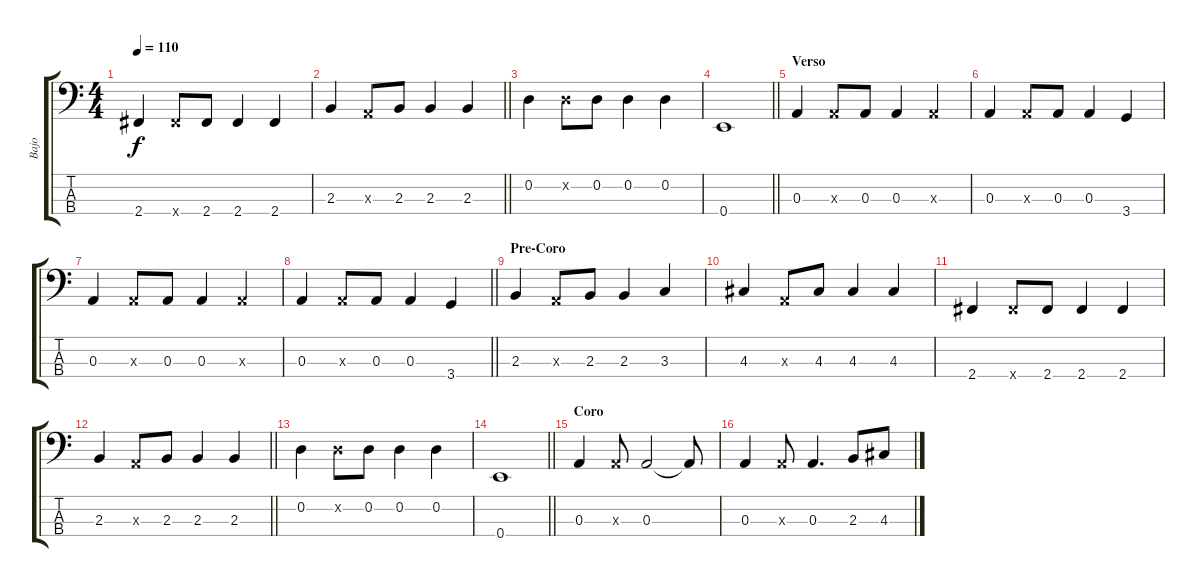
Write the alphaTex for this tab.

\track ("Bajo" "Bajo") {instrument electricbassfinger}
\staff {score tabs}
\tuning (G2 D2 A1 E1) {hide}
\ts (4 4)
\tempo 110
\clef f4
\ks c
2.4.4{dy f} 2.4{x}.8 2.4.8 2.4.4 2.4.4 |
\barLineRight lightlight
2.3.4 0.3{x}.8 2.3.8 2.3.4 2.3.4 |
0.2.4 0.2{x}.8 0.2.8 0.2.4 0.2.4 |
\barLineRight lightlight
0.4.1 |
\section ("" "Verso")
0.3.4 0.3{x}.8 0.3.8 0.3.4 0.3{x}.4 |
0.3.4 0.3{x}.8 0.3.8 0.3.4 3.4.4 |
0.3.4 0.3{x}.8 0.3.8 0.3.4 0.3{x}.4 |
\barLineRight lightlight
0.3.4 0.3{x}.8 0.3.8 0.3.4 3.4.4 |
\section ("" "Pre-Coro")
2.3.4 0.3{x}.8 2.3.8 2.3.4 3.3.4 |
4.3.4 0.3{x}.8 4.3.8 4.3.4 4.3.4 |
2.4.4 2.4{x}.8 2.4.8 2.4.4 2.4.4 |
\barLineRight lightlight
2.3.4 0.3{x}.8 2.3.8 2.3.4 2.3.4 |
0.2.4 0.2{x}.8 0.2.8 0.2.4 0.2.4 |
\barLineRight lightlight
0.4.1 |
\section ("" "Coro")
0.3.4 0.3{x}.8 0.3.2 0.3{t}.8 |
0.3.4 0.3{x}.8 0.3.4{d} 2.3.8 4.3.8
